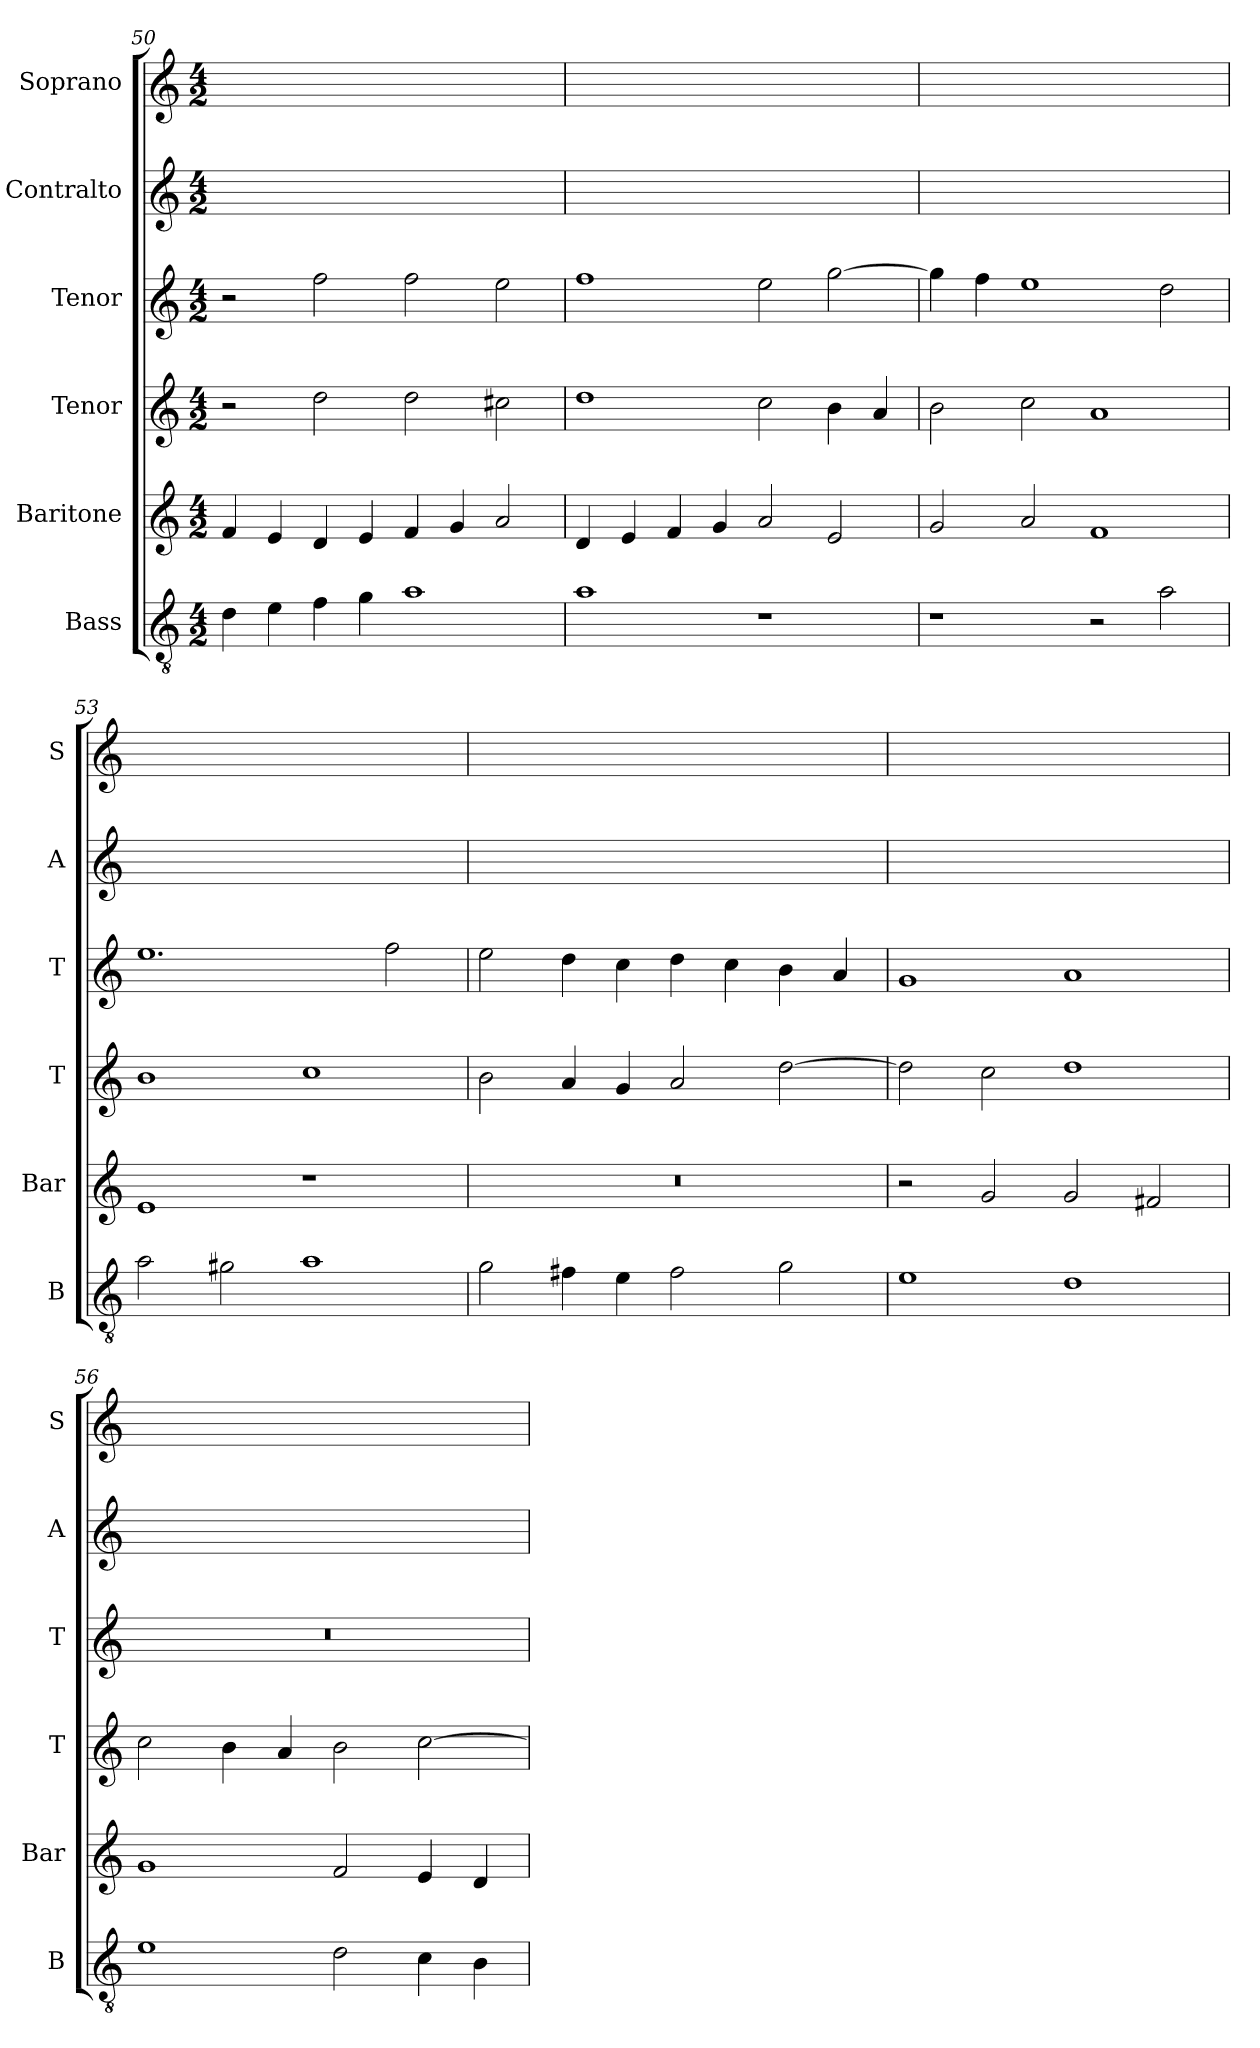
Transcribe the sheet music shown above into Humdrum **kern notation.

**kern	**kern	**kern	**kern	**kern	**kern
*part6	*part5	*part4	*part3	*part2	*part1
*staff6	*staff5	*staff4	*staff3	*staff2	*staff1
*I"Bass	*I"Baritone	*I"Tenor	*I"Tenor	*I"Contralto	*I"Soprano
*I'B	*I'Bar	*I'T	*I'T	*I'A	*I'S
*clefGv2	*clefG2	*clefG2	*clefG2	*clefG2	*clefG2
*k[]	*k[]	*k[]	*k[]	*k[]	*k[]
*G:mix	*G:mix	*G:mix	*G:mix	*G:mix	*G:mix
*M4/2	*M4/2	*M4/2	*M4/2	*M4/2	*M4/2
=50	=50	=50	=50	=50	=50
4d	4f	2r	2r	0ryy	0ryy
4e	4e	.	.	.	.
4f	4d	2dd	2ff	.	.
4g	4e	.	.	.	.
1a	4f	2dd	2ff	.	.
.	4g	.	.	.	.
.	2a	2cc#X	2ee	.	.
=51	=51	=51	=51	=51	=51
1a	4d	1dd	1ff	0ryy	0ryy
.	4e	.	.	.	.
.	4f	.	.	.	.
.	4g	.	.	.	.
1r	2a	2cc	2ee	.	.
.	2e	4b	[2gg	.	.
.	.	4a	.	.	.
=52	=52	=52	=52	=52	=52
1r	2g	2b	4gg]	0ryy	0ryy
.	.	.	4ff	.	.
.	2a	2cc	1ee	.	.
2r	1f	1a	.	.	.
2a	.	.	2dd	.	.
=53	=53	=53	=53	=53	=53
2a	1e	1b	1.ee	0ryy	0ryy
2g#X	.	.	.	.	.
1a	1r	1cc	.	.	.
.	.	.	2ff	.	.
=54	=54	=54	=54	=54	=54
2g	0r	2b	2ee	0ryy	0ryy
4f#X	.	4a	4dd	.	.
4e	.	4g	4cc	.	.
2f#	.	2a	4dd	.	.
.	.	.	4cc	.	.
2g	.	[2dd	4b	.	.
.	.	.	4a	.	.
=55	=55	=55	=55	=55	=55
1e	2r	2dd]	1g	0ryy	0ryy
.	2g	2cc	.	.	.
1d	2g	1dd	1a	.	.
.	2f#X	.	.	.	.
=56	=56	=56	=56	=56	=56
1e	1g	2cc	0r	0ryy	0ryy
.	.	4b	.	.	.
.	.	4a	.	.	.
2d	2f	2b	.	.	.
4c	4e	[2cc	.	.	.
4B	4d	.	.	.	.
=	=	=	=	=	=
*-	*-	*-	*-	*-	*-
